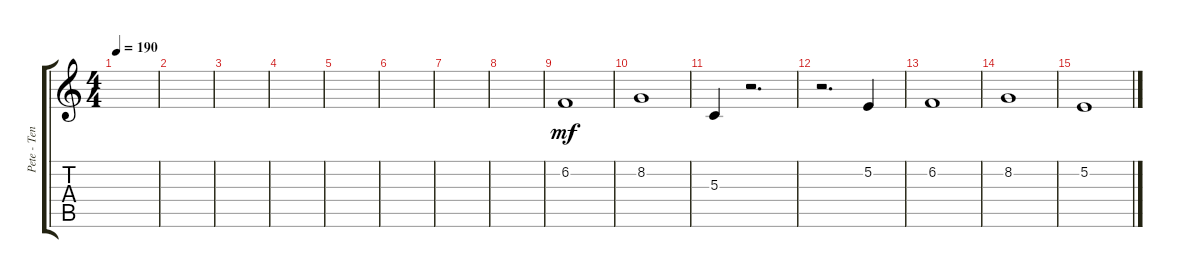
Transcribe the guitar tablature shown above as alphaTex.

\track ("Pete - Tenor Sax" "Pete - Ten") {instrument tenorsax}
\staff {score tabs}
\tuning (E4 B3 G3 D3 A2 E2) {hide}
\ts (4 4)
\tempo 190
\clef g2
\ks c
|
|
|
|
|
|
|
|
6.2.1{dy mf} |
8.2.1 |
5.3.4 r.2{d} |
r.2{d} 5.2.4 |
6.2.1 |
8.2.1 |
5.2.1{volume 3}
